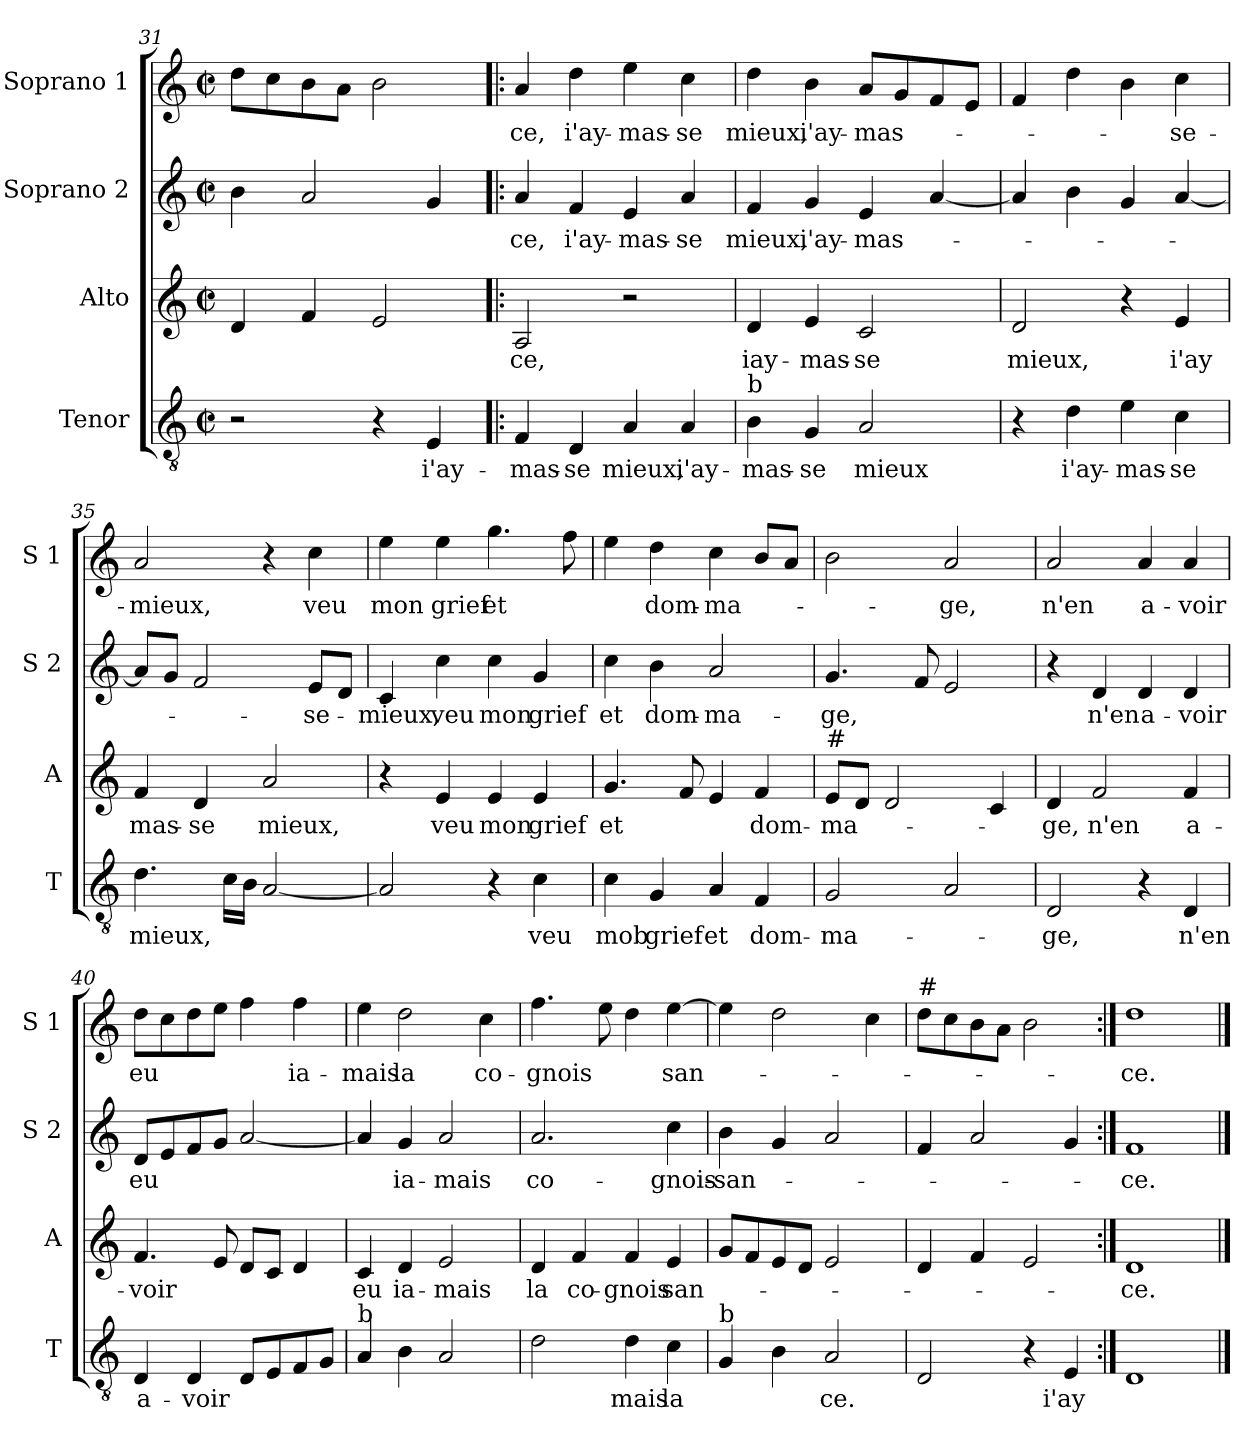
**kern	**text	**kern	**text	**kern	**text	**kern	**text
*part4	*part4	*part3	*part3	*part2	*part2	*part1	*part1
*staff4	*staff4	*staff3	*staff3	*staff2	*staff2	*staff1	*staff1
*I"Tenor	*	*I"Alto	*	*I"Soprano 2	*	*I"Soprano 1	*
*I'T	*	*I'A	*	*I'S 2	*	*I'S 1	*
*clefGv2	*	*clefG2	*	*clefG2	*	*clefG2	*
*k[]	*	*k[]	*	*k[]	*	*k[]	*
*C:	*	*C:	*	*C:	*	*C:	*
*M2/2	*	*M2/2	*	*M2/2	*	*M2/2	*
*met(c|)	*	*met(c|)	*	*met(c|)	*	*met(c|)	*
=31	=31	=31	=31	=31	=31	=31	=31
2r	.	4d/	.	4b\	.	8dd\L	.
.	.	.	.	.	.	8cc\	.
.	.	4f/	.	2a/	.	8b\	.
.	.	.	.	.	.	8a\J	.
4r	.	2e/	.	.	.	2b\	.
!	!LO:LY:b	!	!	!	!	!	!
4E/	i'ay-	.	.	4g/	.	.	.
=32!|:	=32!|:	=32!|:	=32!|:	=32!|:	=32!|:	=32!|:	=32!|:
!	!LO:LY:b	!	!LO:LY:b	!	!LO:LY:b	!	!LO:LY:b
4F/	-mas-	2A/	-ce,	4a/	-ce,	4a/	-ce,
!	!LO:LY:b	!	!	!	!LO:LY:b	!	!LO:LY:b
4D/	-se	.	.	4f/	i'ay-	4dd\	i'ay-
!	!LO:LY:b	!	!	!	!LO:LY:b	!	!LO:LY:b
4A/	mieux,	2r	.	4e/	-mas-	4ee\	-mas-
!	!LO:LY:b	!	!	!	!LO:LY:b	!	!LO:LY:b
4A/	i'ay-	.	.	4a/	-se	4cc\	-se
=33	=33	=33	=33	=33	=33	=33	=33
!LO:TX:a:t=b	!	!	!	!	!	!	!
!	!LO:LY:b	!	!LO:LY:b	!	!LO:LY:b	!	!LO:LY:b
4B\	-mas-	4d/	iay-	4f/	mieux,	4dd\	mieux,
!	!LO:LY:b	!	!LO:LY:b	!	!LO:LY:b	!	!LO:LY:b
4G/	-se	4e/	-mas-	4g/	i'ay-	4b\	i'ay-
!	!LO:LY:b	!	!LO:LY:b	!	!LO:LY:b	!	!LO:LY:b
2A/	mieux	2c/	-se	4e/	-mas-	8a/L	-mas-
.	.	.	.	.	.	8g/	.
.	.	.	.	[4a/	.	8f/	.
.	.	.	.	.	.	8e/J	.
=34	=34	=34	=34	=34	=34	=34	=34
!	!	!	!LO:LY:b	!	!	!	!
4r	.	2d/	mieux,	4a/]	.	4f/	.
!	!LO:LY:b	!	!	!	!	!	!
4d\	i'ay-	.	.	4b\	.	4dd\	.
!	!LO:LY:b	!	!	!	!	!	!
4e\	-mas-	4r	.	4g/	.	4b\	.
!	!LO:LY:b	!	!LO:LY:b	!	!	!	!LO:LY:b
4c\	-se	4e/	i'ay	[4a/	.	4cc\	-se-
!!LO:LB:g=z
=35	=35	=35	=35	=35	=35	=35	=35
!	!LO:LY:b	!	!LO:LY:b	!	!	!	!LO:LY:b
4.d\	mieux,	4f/	mas-	8a/L]	.	2a/	-mieux,
.	.	.	.	8g/J	.	.	.
!	!	!	!LO:LY:b	!	!	!	!
.	.	4d/	-se	2f/	.	.	.
16c\LL	.	.	.	.	.	.	.
16B\JJ	.	.	.	.	.	.	.
!	!	!	!LO:LY:b	!	!	!	!
[2A/	.	2a/	mieux,	.	.	4r	.
!	!	!	!	!	!LO:LY:b	!	!LO:LY:b
.	.	.	.	8e/L	-se-	4cc\	veu
.	.	.	.	8d/J	.	.	.
=36	=36	=36	=36	=36	=36	=36	=36
!	!	!	!	!	!LO:LY:b	!	!LO:LY:b
2A/]	.	4r	.	4c/	-mieux,	4ee\	mon
!	!	!	!LO:LY:b	!	!LO:LY:b	!	!LO:LY:b
.	.	4e/	veu	4cc\	veu	4ee\	grief
!	!	!	!LO:LY:b	!	!LO:LY:b	!	!LO:LY:b
4r	.	4e/	mon	4cc\	mon	4.gg\	et
!	!LO:LY:b	!	!LO:LY:b	!	!LO:LY:b	!	!
4c\	veu	4e/	grief	4g/	grief	.	.
.	.	.	.	.	.	8ff\	.
=37	=37	=37	=37	=37	=37	=37	=37
!	!LO:LY:b	!	!LO:LY:b	!	!LO:LY:b	!	!
4c\	mob	4.g/	et	4cc\	et	4ee\	.
!	!LO:LY:b	!	!	!	!LO:LY:b	!	!LO:LY:b
4G/	grief	.	.	4b\	dom-	4dd\	dom-
.	.	8f/	.	.	.	.	.
!	!LO:LY:b	!	!	!	!LO:LY:b	!	!LO:LY:b
4A/	et	4e/	.	2a/	-ma-	4cc\	-ma-
!	!LO:LY:b	!	!LO:LY:b	!	!	!	!
4F/	dom-	4f/	dom-	.	.	8b/L	.
.	.	.	.	.	.	8a/J	.
=38	=38	=38	=38	=38	=38	=38	=38
!	!	!LO:TX:a:t=#	!	!	!	!	!
!	!LO:LY:b	!	!LO:LY:b	!	!LO:LY:b	!	!
2G/	-ma-	8e/L	-ma-	4.g/	-ge,	2b\	.
.	.	8d/J	.	.	.	.	.
.	.	2d/	.	.	.	.	.
.	.	.	.	8f/	.	.	.
!	!	!	!	!	!	!	!LO:LY:b
2A/	.	.	.	2e/	.	2a/	-ge,
.	.	4c/	.	.	.	.	.
=39	=39	=39	=39	=39	=39	=39	=39
!	!LO:LY:b	!	!LO:LY:b	!	!	!	!LO:LY:b
2D/	-ge,	4d/	-ge,	4r	.	2a/	n'en
!	!	!	!LO:LY:b	!	!LO:LY:b	!	!
.	.	2f/	n'en	4d/	n'en	.	.
!	!	!	!	!	!LO:LY:b	!	!LO:LY:b
4r	.	.	.	4d/	a-	4a/	a-
!	!LO:LY:b	!	!LO:LY:b	!	!LO:LY:b	!	!LO:LY:b
4D/	n'en	4f/	a-	4d/	-voir	4a/	-voir
!!LO:LB:g=z
=40	=40	=40	=40	=40	=40	=40	=40
!	!LO:LY:b	!	!LO:LY:b	!	!LO:LY:b	!	!LO:LY:b
4D/	a-	4.f/	-voir	8d/L	eu	8dd\L	eu
.	.	.	.	8e/	.	8cc\	.
!	!LO:LY:b	!	!	!	!	!	!
4D/	-voir	.	.	8f/	.	8dd\	.
.	.	8e/	.	8g/J	.	8ee\J	.
8D/L	.	8d/L	.	[2a/	.	4ff\	.
8E/	.	8c/J	.	.	.	.	.
!	!	!	!	!	!	!	!LO:LY:b
8F/	.	4d/	.	.	.	4ff\	ia-
8G/J	.	.	.	.	.	.	.
=41	=41	=41	=41	=41	=41	=41	=41
!LO:TX:a:t=b	!	!	!	!	!	!	!
!	!	!	!LO:LY:b	!	!	!	!LO:LY:b
4A/	.	4c/	eu	4a/]	.	4ee\	-mais
!	!	!	!LO:LY:b	!	!LO:LY:b	!	!LO:LY:b
4B\	.	4d/	ia-	4g/	ia-	2dd\	la
!	!	!	!LO:LY:b	!	!LO:LY:b	!	!
2A/	.	2e/	-mais	2a/	-mais	.	.
!	!	!	!	!	!	!	!LO:LY:b
.	.	.	.	.	.	4cc\	co-
=42	=42	=42	=42	=42	=42	=42	=42
!	!	!	!LO:LY:b	!	!LO:LY:b	!	!LO:LY:b
2d\	.	4d/	la	2.a/	co-	4.ff\	-gnois
!	!	!	!LO:LY:b	!	!	!	!
.	.	4f/	co-	.	.	.	.
.	.	.	.	.	.	8ee\	.
!	!LO:LY:b	!	!LO:LY:b	!	!	!	!
4d\	mais	4f/	-gnois	.	.	4dd\	.
!	!LO:LY:b	!	!LO:LY:b	!	!LO:LY:b	!	!LO:LY:b
4c\	la	4e/	san-	4cc\	-gnois-	[4ee\	san-
=43	=43	=43	=43	=43	=43	=43	=43
!LO:TX:a:t=b	!	!	!	!	!	!	!
!	!	!	!	!	!LO:LY:b	!	!
4G/	.	8g/L	.	4b\	-san-	4ee\]	.
.	.	8f/	.	.	.	.	.
4B\	.	8e/	.	4g/	.	2dd\	.
.	.	8d/J	.	.	.	.	.
!	!LO:LY:b	!	!	!	!	!	!
2A/	ce.	2e/	.	2a/	.	.	.
.	.	.	.	.	.	4cc\	.
=44	=44	=44	=44	=44	=44	=44	=44
!	!	!	!	!	!	!LO:TX:a:t=#	!
2D/	.	4d/	.	4f/	.	8dd\L	.
.	.	.	.	.	.	8cc\	.
.	.	4f/	.	2a/	.	8b\	.
.	.	.	.	.	.	8a\J	.
4r	.	2e/	.	.	.	2b\	.
!	!LO:LY:b	!	!	!	!	!	!
4E/	i'ay	.	.	4g/	.	.	.
=45:|!	=45:|!	=45:|!	=45:|!	=45:|!	=45:|!	=45:|!	=45:|!
!	!	!	!LO:LY:b	!	!LO:LY:b	!	!LO:LY:b
1D	.	1d	-ce.	1f	-ce.	1dd	-ce.
==	==	==	==	==	==	==	==
*-	*-	*-	*-	*-	*-	*-	*-
